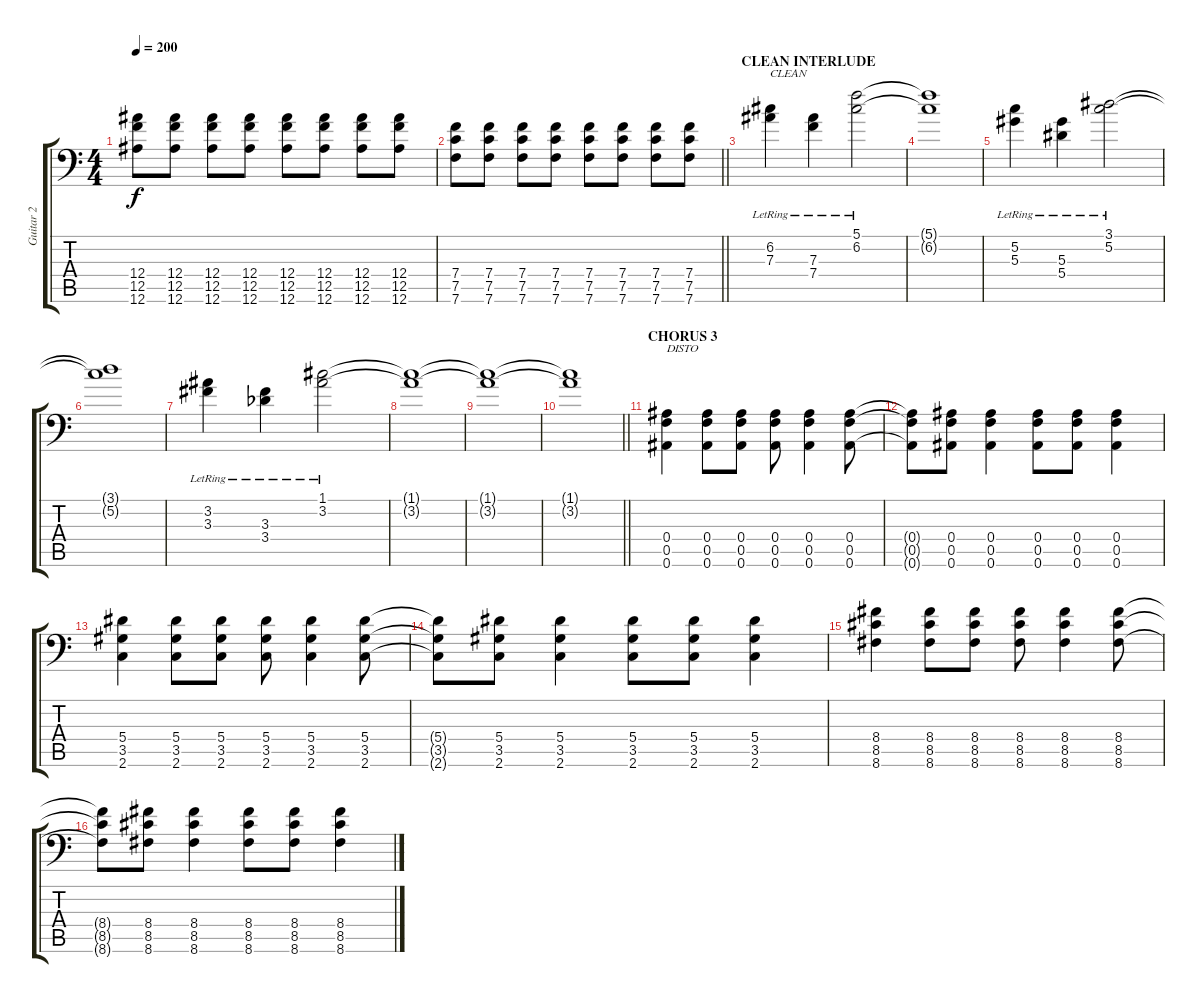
\track ("Guitar 2" "Guitar 2") {instrument distortionguitar}
\staff {score tabs}
\tuning (C4 G3 Eb3 Bb2 F2 Bb1) {hide}
\ts (4 4)
\tempo 200
\clef f4
\ks c
(12.4 12.5 12.6).8{dy f} (12.4 12.5 12.6).8 (12.4 12.5 12.6).8 (12.4 12.5 12.6).8 (12.4 12.5 12.6).8 (12.4 12.5 12.6).8 (12.4 12.5 12.6).8 (12.4 12.5 12.6).8 |
\barLineRight lightlight
(7.4 7.5 7.6).8 (7.4 7.5 7.6).8 (7.4 7.5 7.6).8 (7.4 7.5 7.6).8 (7.4 7.5 7.6).8 (7.4 7.5 7.6).8 (7.4 7.5 7.6).8 (7.4 7.5 7.6).8 |
\section ("" "CLEAN INTERLUDE")
(6.2{lr} 7.3{lr}).4{txt "CLEAN" volume 10 instrument electricguitarjazz} (7.3{lr} 7.4{lr}).4 (5.1{lr} 6.2{lr}).2 |
(5.1{t} 6.2{t}).1 |
(5.2{lr} 5.3{lr}).4 (5.3{lr} 5.4{lr}).4 (3.1{lr} 5.2{lr}).2 |
(3.1{t} 5.2{t}).1 |
(3.2{lr} 3.3{lr}).4 (3.3{lr} 3.4{lr acc b}).4 (1.1{lr} 3.2{lr}).2 |
(1.1{t} 3.2{t}).1 |
(1.1{t} 3.2{t}).1 |
\barLineRight lightlight
(1.1{t} 3.2{t}).1 |
\section ("" "CHORUS 3")
(0.4 0.5 0.6).4{txt "DISTO" volume 14 balance 8 instrument distortionguitar} (0.4 0.5 0.6).8 (0.4 0.5 0.6).8 (0.4 0.5 0.6).8 (0.4 0.5 0.6).4 (0.4 0.5 0.6).8 |
(0.4{t} 0.5{t} 0.6{t}).8 (0.4 0.5 0.6).8 (0.4 0.5 0.6).4 (0.4 0.5 0.6).8 (0.4 0.5 0.6).8 (0.4 0.5 0.6).4 |
(5.4 3.5 2.6).4 (5.4 3.5 2.6).8 (5.4 3.5 2.6).8 (5.4 3.5 2.6).8 (5.4 3.5 2.6).4 (5.4 3.5 2.6).8 |
(5.4{t} 3.5{t} 2.6{t}).8 (5.4 3.5 2.6).8 (5.4 3.5 2.6).4 (5.4 3.5 2.6).8 (5.4 3.5 2.6).8 (5.4 3.5 2.6).4 |
(8.4 8.5 8.6).4 (8.4 8.5 8.6).8 (8.4 8.5 8.6).8 (8.4 8.5 8.6).8 (8.4 8.5 8.6).4 (8.4 8.5 8.6).8 |
(8.4{t} 8.5{t} 8.6{t}).8 (8.4 8.5 8.6).8 (8.4 8.5 8.6).4 (8.4 8.5 8.6).8 (8.4 8.5 8.6).8 (8.4 8.5 8.6).4
